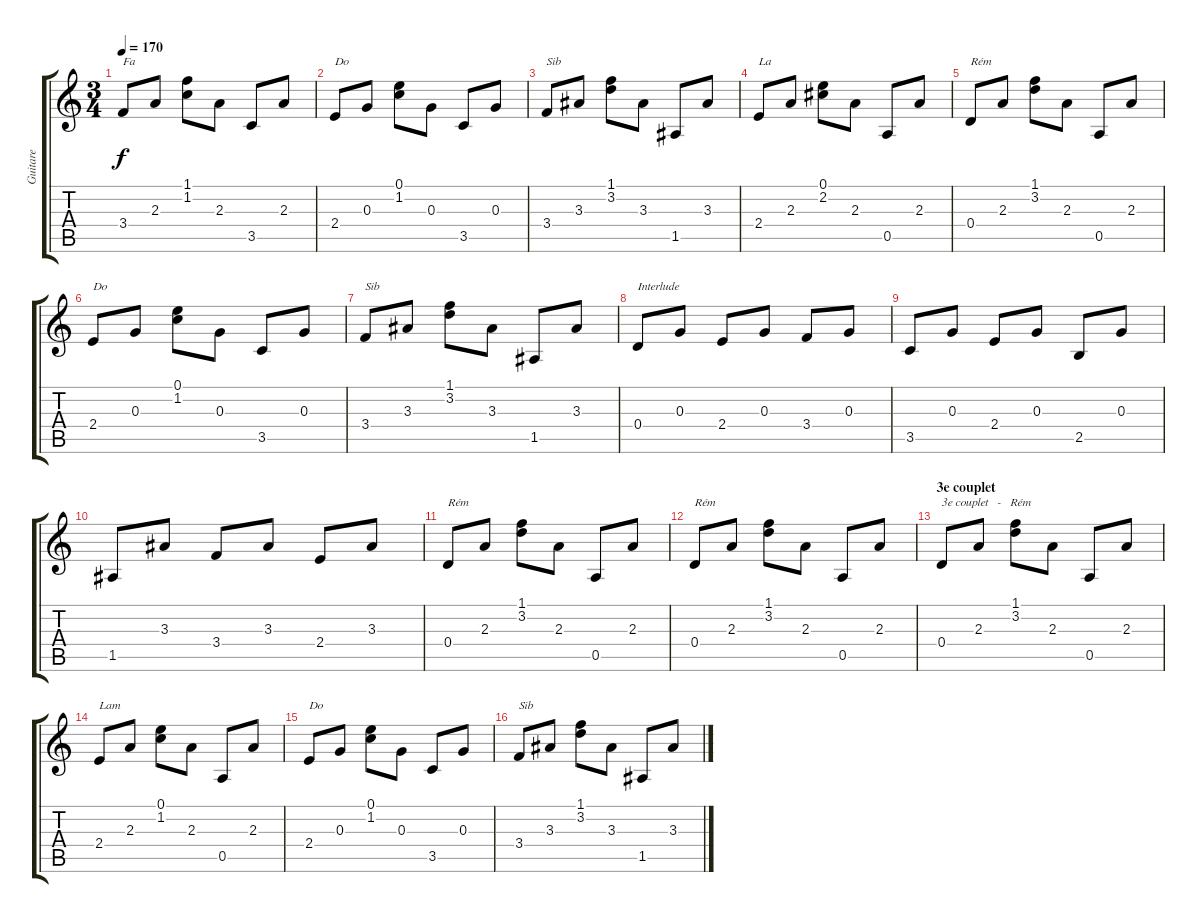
\track ("Guitare" "Guitare") {instrument acousticguitarnylon}
\staff {score tabs}
\tuning (E4 B3 G3 D3 A2 E2) {hide}
\ts (3 4)
\tempo 170
\clef g2
\ks c
3.4.8{txt "Fa" dy f} 2.3.8 (1.1 1.2).8 2.3.8 3.5.8 2.3.8 |
2.4.8{txt "Do"} 0.3.8 (0.1 1.2).8 0.3.8 3.5.8 0.3.8 |
3.4.8{txt "Sib"} 3.3.8 (1.1 3.2).8 3.3.8 1.5.8 3.3.8 |
2.4.8{txt "La"} 2.3.8 (0.1 2.2).8 2.3.8 0.5.8 2.3.8 |
0.4.8{txt "Rém"} 2.3.8 (1.1 3.2).8 2.3.8 0.5.8 2.3.8 |
2.4.8{txt "Do"} 0.3.8 (0.1 1.2).8 0.3.8 3.5.8 0.3.8 |
3.4.8{txt "Sib"} 3.3.8 (1.1 3.2).8 3.3.8 1.5.8 3.3.8 |
0.4.8{txt "Interlude"} 0.3.8 2.4.8 0.3.8 3.4.8 0.3.8 |
3.5.8 0.3.8 2.4.8 0.3.8 2.5.8 0.3.8 |
1.5.8 3.3.8 3.4.8 3.3.8 2.4.8 3.3.8 |
0.4.8{txt "Rém"} 2.3.8 (1.1 3.2).8 2.3.8 0.5.8 2.3.8 |
0.4.8{txt "Rém"} 2.3.8 (1.1 3.2).8 2.3.8 0.5.8 2.3.8 |
\section ("" "3e couplet")
0.4.8{txt "3e couplet   -   Rém"} 2.3.8 (1.1 3.2).8 2.3.8 0.5.8 2.3.8 |
2.4.8{txt "Lam"} 2.3.8 (0.1 1.2).8 2.3.8 0.5.8 2.3.8 |
2.4.8{txt "Do"} 0.3.8 (0.1 1.2).8 0.3.8 3.5.8 0.3.8 |
3.4.8{txt "Sib"} 3.3.8 (1.1 3.2).8 3.3.8 1.5.8 3.3.8
